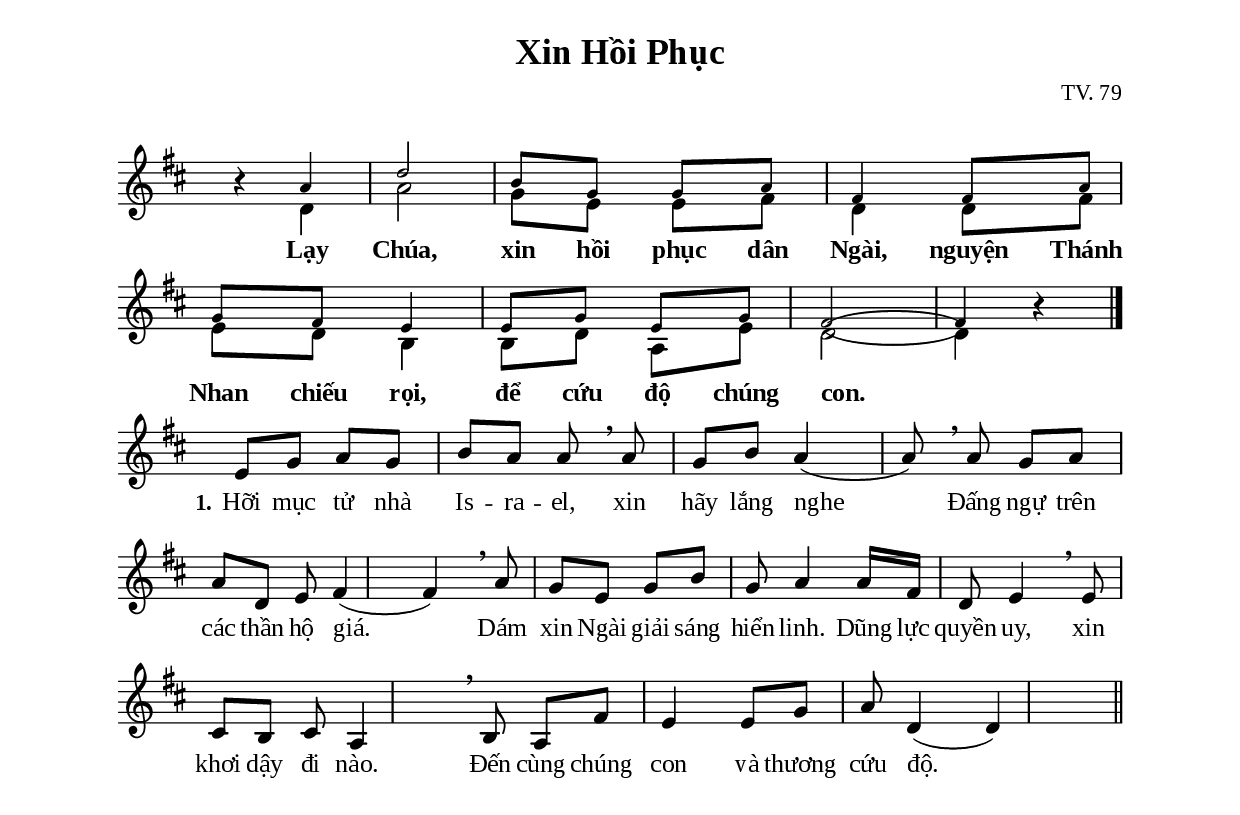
% Cài đặt chung
\version "2.20.0"
\include "english.ly"

\header {
  title = "Xin Hồi Phục"
  composer = "TV. 79"
  arranger = " "
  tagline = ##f
}

global = {
  \key d \major
  \time 2/4
}

smallNote = #(define-music-function
  (parser location note)
  (ly:music?)
  #{
    \tweak font-size #-3
    #note
  #}
)

\paper {
  #(set-paper-size "a4")
  top-margin = 20\mm
  bottom-margin = 15\mm
  left-margin = 20\mm
  right-margin = 20\mm
  indent = #0
  #(define fonts
	 (make-pango-font-tree "Liberation Serif"
	 		       "Liberation Serif"
			       "Liberation Serif"
			       (/ 20 20)))
}

% Nhạc điệp khúc
nhacDiepKhucSop= \relative c' {
  \override Lyrics.LyricSpace.minimum-distance = #4.0
  \override Score.BarNumber.break-visibility = ##(#f #f #f)
  r4 d4 |
  a'2 |
  g8 e e fs |
  d4 d8 fs 
  e d b4 |
  b8 d a e' |
  d2 ( |
  d4) r \bar "|."
}

nhacDiepKhucBass= \relative c' {
  \override Lyrics.LyricSpace.minimum-distance = #4.0
  \override Score.BarNumber.break-visibility = ##(#f #f #f)
  \override NoteHead.font-size = #-2
  r4 a'4 |
  d2 |
  b8 g g a |
  fs4 fs8 a |
  g fs e4 |
  e8 g e g |
  fs2 ( |
  fs4) r
}

% Nhạc phiên khúc
nhacPhienKhucMot = \relative c' {
  \override Score.BarNumber.break-visibility = ##(#f #f #f)
  e8 g a g b a a \breathe
  a g b a4 (a8) \breathe
  a g a a d, e fs4 (fs) \breathe
  a8 g e g b g a4 a16 fs d8 e4 \breathe
  e8 cs b cs a4 \breathe
  b8 a fs' e4 e8 g a d,4 (d) \bar "||"
}

nhacPhienKhucHai = \relative c' {
  \override Score.BarNumber.break-visibility = ##(#f #f #f)
  
}

nhacPhienKhucBa = \relative c' {
  \override Score.BarNumber.break-visibility = ##(#f #f #f)
  
}

% Lời điệp khúc
loiDiepKhuc = \lyricmode {
  \override Lyrics.LyricText.font-series = #'bold
  Lạy Chúa, xin hồi phục dân Ngài,
  nguyện Thánh Nhan chiếu rọi, để cứu độ chúng con.
}

% Lời phiên khúc
loiPhienKhucMot = \lyricmode {
  \set stanza = #"1."
  Hỡi mục tử nhà Is -- ra -- el, xin hãy lắng nghe
  Đấng ngự trên các thần hộ giá.
  Dám xin Ngài giải sáng hiển linh.
  Dũng lực quyền uy, xin khơi dậy đi nào.
  Đến cùng chúng con và thương cứu độ.
}

loiPhienKhucHai = \lyricmode {
  \set stanza = #"2."
  Lạy Chúa tể càn khôn, xin đoái lại.
  Từ cõi trời, Ngài ngó xuống mà xem.
  Xin trở về thăm nom vườn nho cũ.
  Bảo vệ cây tay hữu Chúa đã trồng.
  Cây non ấy, Ngài từng cho sức mạnh.
}

loiPhienKhucBa = \lyricmode {
  \set stanza = #"3."
  Xin Chúa đặt tay trên Đấng ngồi bên hữu,
  là con người Chúa đã từng cho mạnh sức.
  Chúng con nguyện chẳng xa Chúa nữa đâu.
  Cúi xin Ngài ban cho được sống,
  để chúng con xưng tụng danh Ngài.
}


% Dàn trang
\score {
  \new ChoirStaff <<
    \new Staff = chorus \with {
        \consists "Merge_rests_engraver"
      }
      <<
      \override Staff.TimeSignature.transparent = ##t
      \new Voice = "sopranos" {
        \voiceOne \global \stemDown \nhacDiepKhucSop
      }
      \new Voice = "basses" {
        \voiceTwo \global \stemUp \nhacDiepKhucBass
      }
    >>
    \new Lyrics = basses
    \context Lyrics = basses \lyricsto sopranos \loiDiepKhuc
  >>
}

\score {
  \new ChoirStaff <<
    \new Staff = verses <<
      \override Staff.TimeSignature.transparent = ##t
      \new Voice = "verse" {
        \global \stemNeutral \nhacPhienKhucMot
      }
    >>
    \new Lyrics \lyricsto verse \loiPhienKhucMot
  >>
}

\score {
  \new ChoirStaff <<
    \new Staff = verses <<
      \override Staff.TimeSignature.transparent = ##t
      \new Voice = "verse" {
        \global \stemNeutral \nhacPhienKhucHai
      }
    >>
    \new Lyrics \lyricsto verse \loiPhienKhucHai
  >>
}

\score {
  \new ChoirStaff <<
    \new Staff = verses <<
      \override Staff.TimeSignature.transparent = ##t
      \new Voice = "verse" {
        \global \stemNeutral \nhacPhienKhucBa
      }
    >>
    \new Lyrics \lyricsto verse \loiPhienKhucBa
  >>
}
